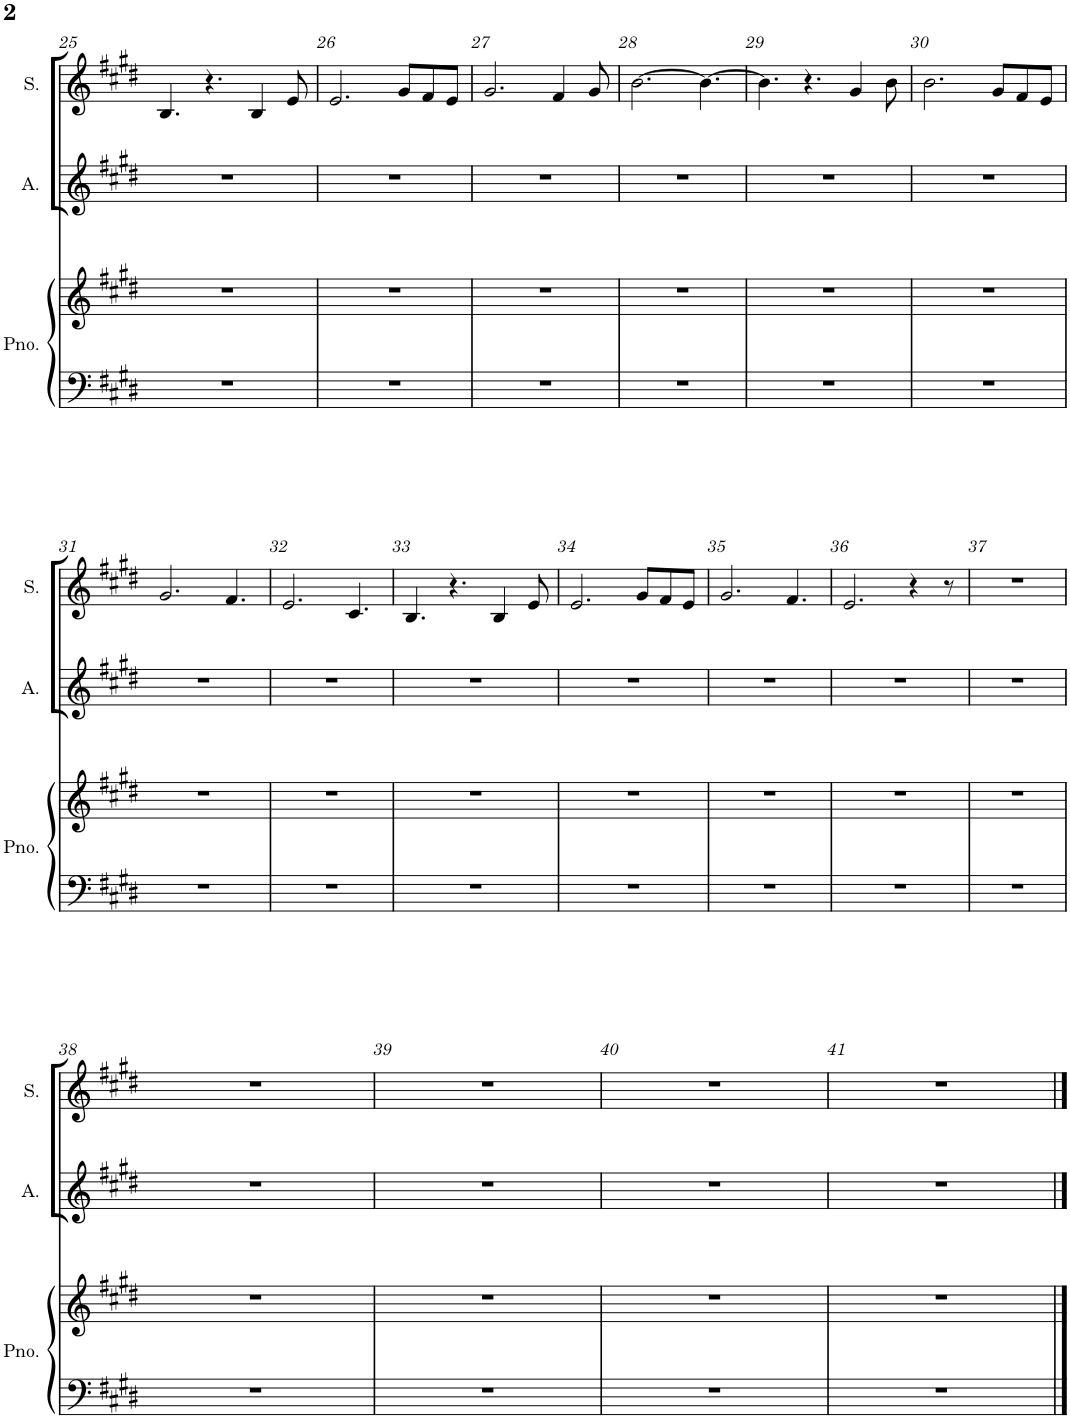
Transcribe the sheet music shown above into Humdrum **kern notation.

**kern
*part1
*staff1
*I"Soprano
*I'S.
!!LO:PB:g=z
*clefG2
*k[f#c#g#d#]
*M9/8
=25
4.B/
4.r
4B/
8e/
=26
2.e/
8g#/L
8f#/
8e/J
=27
2.g#/
4f#/
8g#/
=28
[2.b\
4.b\_
=29
4.b\]
4.r
4g#/
8b\
=30
2.b\
8g#/L
8f#/
8e/J
!!LO:LB:g=z
=31
2.g#/
4.f#/
=32
2.e/
4.c#/
=33
4.B/
4.r
4B/
8e/
=34
2.e/
8g#/L
8f#/
8e/J
=35
2.g#/
4.f#/
=36
2.e/
4r
8r
=37
8%9r
!!LO:LB:g=z
=38
8%9r
=39
8%9r
=40
8%9r
=41
8%9r
==
*-
